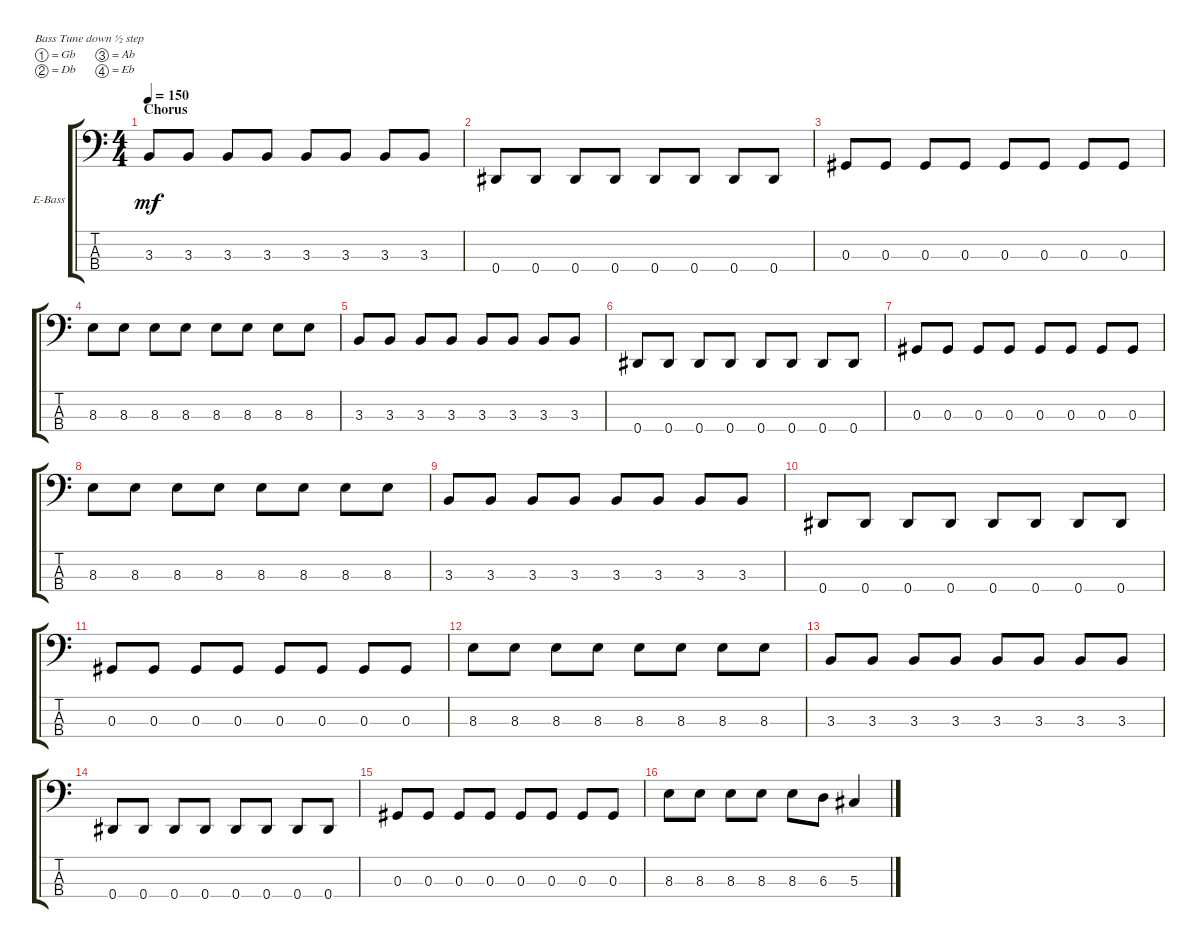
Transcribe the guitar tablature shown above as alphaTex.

\defaultSystemsLayout 4
\bracketExtendMode groupsimilarinstruments
\firstSystemTrackNameOrientation horizontal
\otherSystemsTrackNameOrientation horizontal
\track ("Electric Bass" "E-Bass") {instrument electricbassfinger}
\staff {score tabs}
\tuning (Gb2 Db2 Ab1 Eb1)
\ts (4 4)
\section ("" "Chorus")
\tempo 150
\clef f4
\ks c
3.3.8{dy mf} 3.3.8 3.3.8 3.3.8 3.3.8 3.3.8 3.3.8 3.3.8 |
0.4.8 0.4.8 0.4.8 0.4.8 0.4.8 0.4.8 0.4.8 0.4.8 |
0.3.8 0.3.8 0.3.8 0.3.8 0.3.8 0.3.8 0.3.8 0.3.8 |
8.3.8 8.3.8 8.3.8 8.3.8 8.3.8 8.3.8 8.3.8 8.3.8 |
3.3.8 3.3.8 3.3.8 3.3.8 3.3.8 3.3.8 3.3.8 3.3.8 |
0.4.8 0.4.8 0.4.8 0.4.8 0.4.8 0.4.8 0.4.8 0.4.8 |
0.3.8 0.3.8 0.3.8 0.3.8 0.3.8 0.3.8 0.3.8 0.3.8 |
8.3.8 8.3.8 8.3.8 8.3.8 8.3.8 8.3.8 8.3.8 8.3.8 |
3.3.8 3.3.8 3.3.8 3.3.8 3.3.8 3.3.8 3.3.8 3.3.8 |
0.4.8 0.4.8 0.4.8 0.4.8 0.4.8 0.4.8 0.4.8 0.4.8 |
0.3.8 0.3.8 0.3.8 0.3.8 0.3.8 0.3.8 0.3.8 0.3.8 |
8.3.8 8.3.8 8.3.8 8.3.8 8.3.8 8.3.8 8.3.8 8.3.8 |
3.3.8 3.3.8 3.3.8 3.3.8 3.3.8 3.3.8 3.3.8 3.3.8 |
0.4.8 0.4.8 0.4.8 0.4.8 0.4.8 0.4.8 0.4.8 0.4.8 |
0.3.8 0.3.8 0.3.8 0.3.8 0.3.8 0.3.8 0.3.8 0.3.8 |
8.3.8 8.3.8 8.3.8 8.3.8 8.3.8 6.3.8 5.3.4
